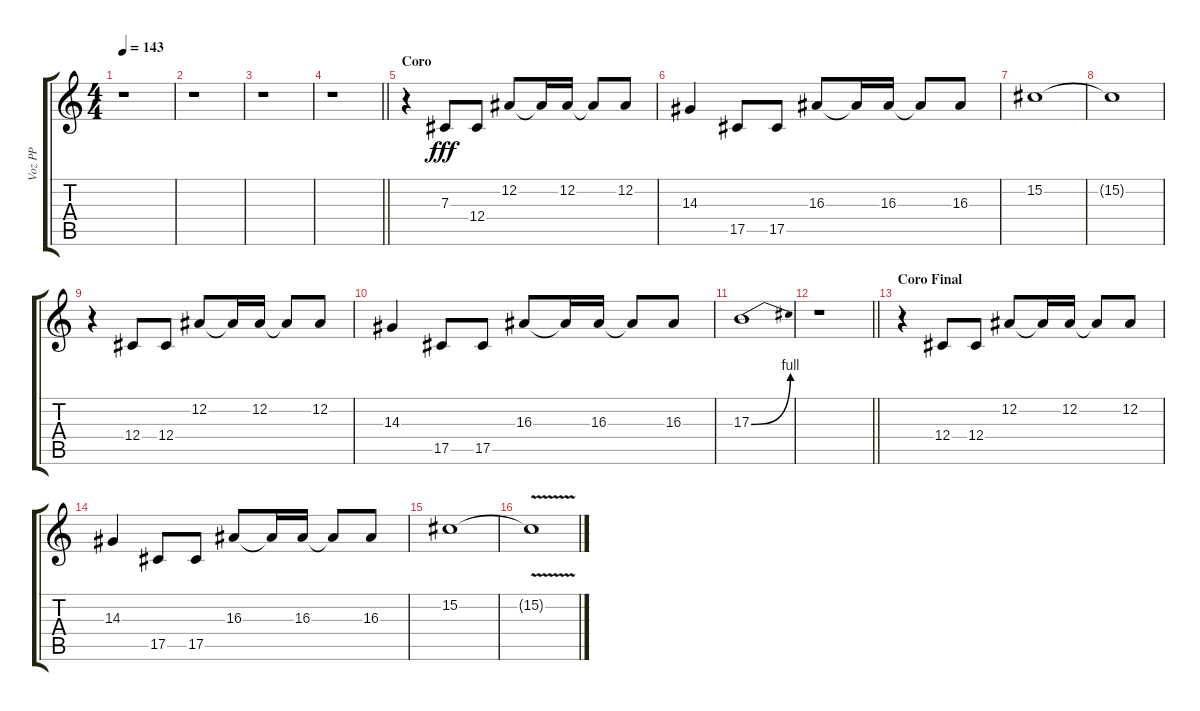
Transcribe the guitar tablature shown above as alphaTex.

\track ("Voz PP" "Voz PP") {instrument bassoon}
\staff {score tabs}
\tuning (Eb4 Bb3 Gb3 Db3 Ab2 Eb2) {hide}
\ts (4 4)
\tempo 143
\clef g2
\ks c
r.1{dy fff} |
r.1 |
r.1 |
\barLineRight lightlight
r.1 |
\section ("" "Coro")
r.4 7.3.8 12.4.8 12.2.8 12.2{t}.16 12.2.16 12.2{t}.8 12.2.8 |
14.3.4 17.5.8 17.5.8 16.3.8 16.3{t}.16 16.3.16 16.3{t}.8 16.3.8 |
15.2.1 |
15.2{t}.1 |
r.4 12.4.8 12.4.8 12.2.8 12.2{t}.16 12.2.16 12.2{t}.8 12.2.8 |
14.3.4 17.5.8 17.5.8 16.3.8 16.3{t}.16 16.3.16 16.3{t}.8 16.3.8 |
17.3{be (bend 0 0 60 4)}.1 |
\barLineRight lightlight
r.1 |
\section ("" "Coro Final")
r.4 12.4.8 12.4.8 12.2.8 12.2{t}.16 12.2.16 12.2{t}.8 12.2.8 |
14.3.4 17.5.8 17.5.8 16.3.8 16.3{t}.16 16.3.16 16.3{t}.8 16.3.8 |
15.2.1 |
15.2{v t}.1
